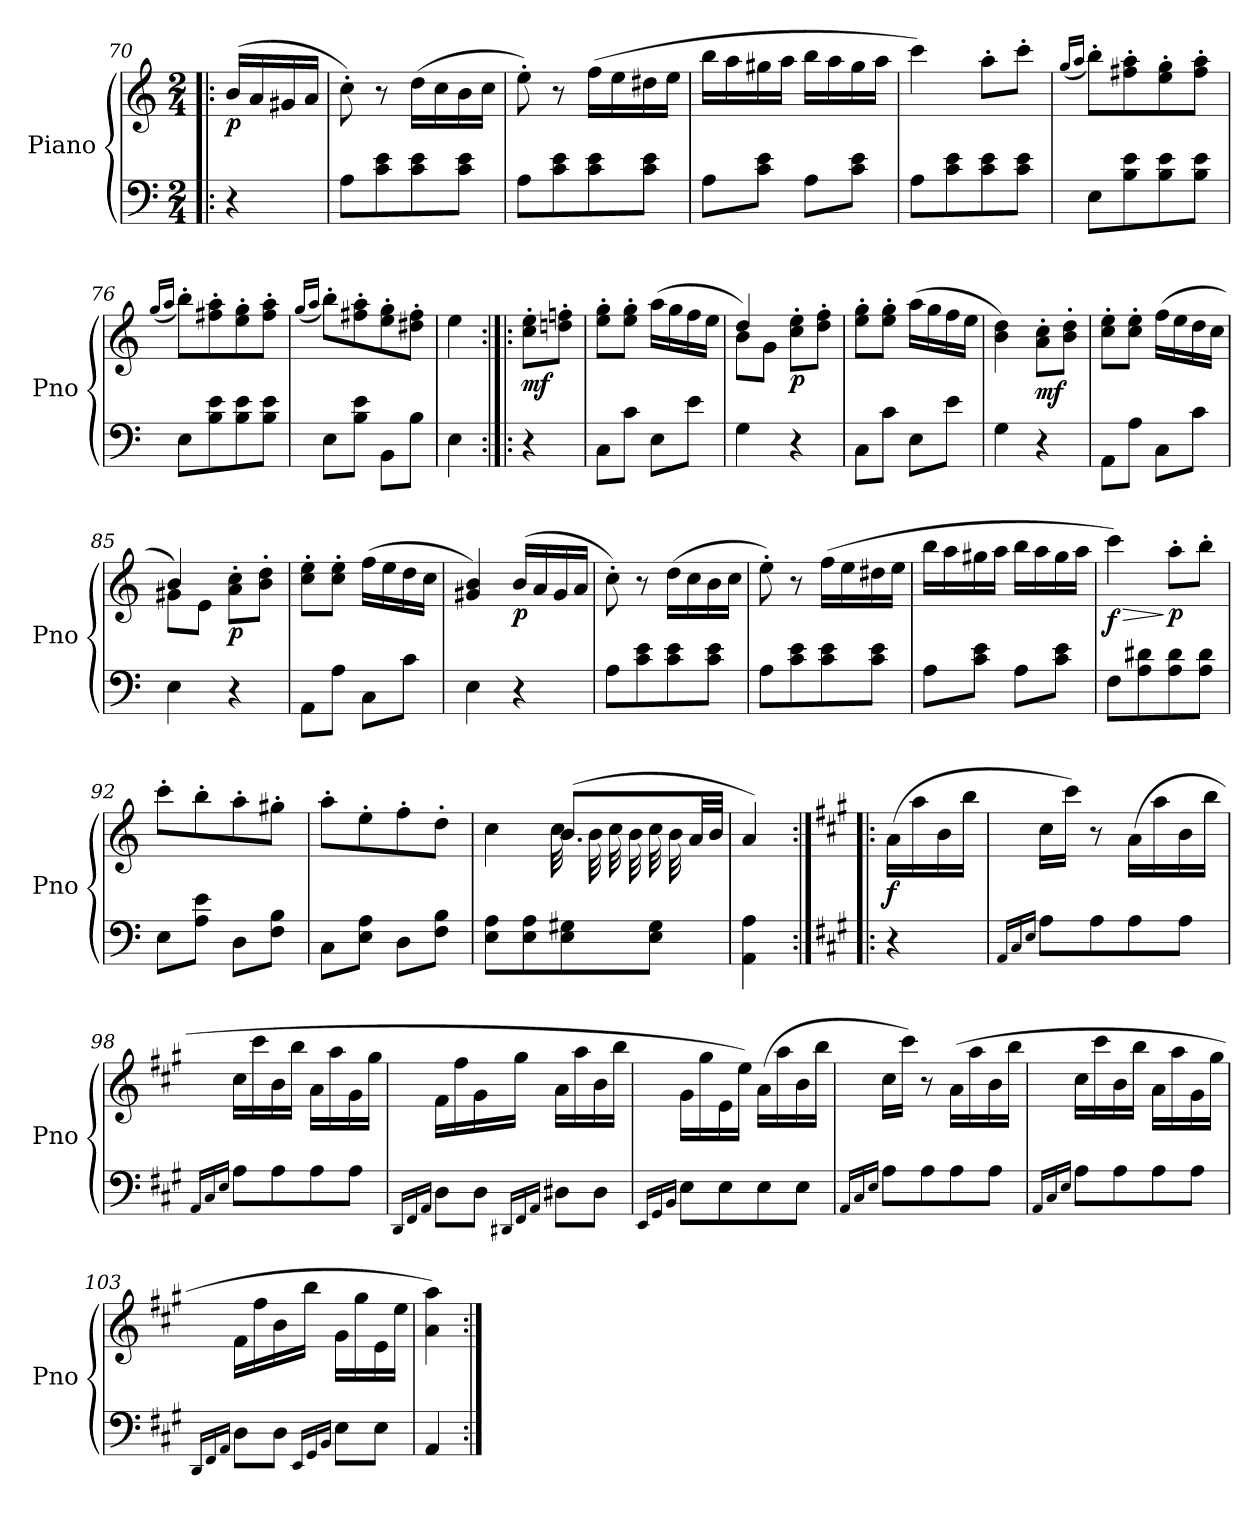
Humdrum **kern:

**kern	**kern	**dynam
*part1	*part1	*part1
*staff2	*staff1	*staff1/2
*I"Piano	*	*
*I'Pno	*	*
*clefF4	*clefG2	*
*k[]	*k[]	*
*M2/4	*M2/4	*
=70!|:	=70!|:	=70!|:
!	!	!LO:DY:b
4r	(16b/LL	p
.	16a/	.
.	16g#X/	.
.	16a/JJ	.
=71	=71	=71
8A\L	8cc'\)	.
8c\ 8e\	8r	.
8c\ 8e\	(16dd\LL	.
.	16cc\	.
8c\ 8e\J	16b\	.
.	16cc\JJ	.
=72	=72	=72
8A\L	8ee'\)	.
8c\ 8e\	8r	.
8c\ 8e\	(16ff\LL	.
.	16ee\	.
8c\ 8e\J	16dd#X\	.
.	16ee\JJ	.
=73	=73	=73
8A\L	16bb\LL	.
.	16aa\	.
8c\ 8e\J	16gg#X\	.
.	16aa\JJ	.
8A\L	16bb\LL	.
.	16aa\	.
8c\ 8e\J	16gg#\	.
.	16aa\JJ	.
=74	=74	=74
8A\L	4ccc\)	.
8c\ 8e\	.	.
8c\ 8e\	8aa'\L	.
8c\ 8e\J	8ccc'\J	.
=75	=75	=75
.	(16qgg/LL	.
.	16qaa/JJ	.
8E\L	8bb'\L)	.
8B\ 8e\	8ff#X\' 8aa\'	.
8B\ 8e\	8ee\' 8gg\'	.
8B\ 8e\J	8ff#\' 8aa\'J	.
=76	=76	=76
.	(16qgg/LL	.
.	16qaa/JJ	.
8E\L	8bb'\L)	.
8B\ 8e\	8ff#X\' 8aa\'	.
8B\ 8e\	8ee\' 8gg\'	.
8B\ 8e\J	8ff#\' 8aa\'J	.
=77	=77	=77
.	(16qgg/LL	.
.	16qaa/JJ	.
8E\L	8bb'\L)	.
8B\ 8e\J	8ff#X\' 8aa\'	.
8BB\L	8ee\' 8gg\'	.
8B\J	8dd#X\' 8ff#\'J	.
=78	=78	=78
4E\	4ee\	.
=79:|!|:	=79:|!|:	=79:|!|:
!	!	!LO:DY:b
4r	8cc\' 8ee\'L	mf
.	8ddn\' 8ffn\'J	.
=80	=80	=80
8C\L	8ee\' 8gg\'L	.
8c\J	8ee\' 8gg\'J	.
8E\L	(16aa\LL	.
.	16gg\	.
8e\J	16ff\	.
.	16ee\JJ	.
=81	=81	=81
*	*^	*
4G\	4dd/)	8b\L	.
.	.	8g\J	.
!	!	!	!LO:DY:b
4r	8cc\' 8ee\'L	4ryy	p
.	8dd\' 8ff\'J	.	.
*	*v	*v	*
=82	=82	=82
8C\L	8ee\' 8gg\'L	.
8c\J	8ee\' 8gg\'J	.
8E\L	(16aa\LL	.
.	16gg\	.
8e\J	16ff\	.
.	16ee\JJ	.
=83	=83	=83
4G\	4b\ 4dd\)	.
!	!	!LO:DY:b
4r	8a\' 8cc\'L	mf
.	8b\' 8dd\'J	.
=84	=84	=84
8AA\L	8cc\' 8ee\'L	.
8A\J	8cc\' 8ee\'J	.
8C\L	(16ff\LL	.
.	16ee\	.
8c\J	16dd\	.
.	16cc\JJ	.
=85	=85	=85
*	*^	*
4E\	4b/)	8g#X\L	.
.	.	8e\J	.
!	!	!	!LO:DY:b
4r	8a\' 8cc\'L	4ryy	p
.	8b\' 8dd\'J	.	.
*	*v	*v	*
=86	=86	=86
8AA\L	8cc\' 8ee\'L	.
8A\J	8cc\' 8ee\'J	.
8C\L	(16ff\LL	.
.	16ee\	.
8c\J	16dd\	.
.	16cc\JJ	.
=87	=87	=87
4E\	4g#X/ 4b/)	.
!	!	!LO:DY:b
4r	(16b/LL	p
.	16a/	.
.	16g#/	.
.	16a/JJ	.
=88	=88	=88
8A\L	8cc'\)	.
8c\ 8e\	8r	.
8c\ 8e\	(16dd\LL	.
.	16cc\	.
8c\ 8e\J	16b\	.
.	16cc\JJ	.
=89	=89	=89
8A\L	8ee'\)	.
8c\ 8e\	8r	.
8c\ 8e\	(16ff\LL	.
.	16ee\	.
8c\ 8e\J	16dd#X\	.
.	16ee\JJ	.
=90	=90	=90
!	!	!LO:DY:b
8A\L	16bb\LL	other-dynamics
.	16aa\	.
8c\ 8e\J	16gg#X\	.
.	16aa\JJ	.
8A\L	16bb\LL	.
.	16aa\	.
8c\ 8e\J	16gg#\	.
.	16aa\JJ	.
=91	=91	=91
!	!	!LO:HP:b
!	!	!LO:DY:n=1:b
8F\L	4ccc\)	> f
8A\ 8d#X\	.	.
!	!	!LO:DY:n=2:b
8A\ 8d#\	8aa'\L	] p
8A\ 8d#\J	8bb'\J	.
=92	=92	=92
8E\L	8ccc'\L	.
8A\ 8e\J	8bb'\	.
8D\L	8aa'\	.
8F\ 8B\J	8gg#X'\J	.
=93	=93	=93
8C\L	8aa'\L	.
8E\ 8A\J	8ee'\	.
8D\L	8ff'\	.
8F\ 8B\J	8dd'\J	.
=94	=94	=94
*	*^	*
8E\ 8A\L	4cc\	4ryy	.
8E\ 8A\	.	.	.
8E\ 8G#X\	(8.b/L	32cc	.
.	.	32b	.
.	.	32cc	.
.	.	32b	.
8E\ 8G#\J	.	32cc	.
.	.	32b	.
.	32a/LL	16ryy	.
.	32b/JJJ	.	.
*	*v	*v	*
=95	=95	=95
4AA\ 4A\	4a/)	.
=96:|!|:	=96:|!|:	=96:|!|:
*k[f#c#g#]	*k[f#c#g#]	*
!	!	!LO:DY:b
4r	(16a\LL	f
.	16aa\	.
.	16b\	.
.	16bb\JJ	.
=97	=97	=97
16qAA/LL	.	.
16qC#/	.	.
16qE/JJ	.	.
8A\L	16cc#\LL	.
.	16ccc#\JJ)	.
8A\	8r	.
8A\	(16a\LL	.
.	16aa\	.
8A\J	16b\	.
.	16bb\JJ	.
=98	=98	=98
16qAA/LL	.	.
16qC#/	.	.
16qE/JJ	.	.
8A\L	16cc#\LL	.
.	16ccc#\	.
8A\	16b\	.
.	16bb\JJ	.
8A\	16a\LL	.
.	16aa\	.
8A\J	16g#\	.
.	16gg#\JJ	.
=99	=99	=99
16qDD/LL	.	.
16qFF#/	.	.
16qAA/JJ	.	.
8D\L	16f#\LL	.
.	16ff#\	.
8D\J	16g#\	.
.	16gg#\JJ	.
16qDD#X/LL	.	.
16qFF#/	.	.
16qAA/JJ	.	.
8D#X\L	16a\LL	.
.	16aa\	.
8D#\J	16b\	.
.	16bb\JJ	.
=100	=100	=100
16qEE/LL	.	.
16qGG#/	.	.
16qBB/JJ	.	.
8E\L	16g#\LL	.
.	16gg#\	.
8E\	16e\	.
.	16ee\JJ)	.
8E\	(16a\LL	.
.	16aa\	.
8E\J	16b\	.
.	16bb\JJ	.
=101	=101	=101
16qAA/LL	.	.
16qC#/	.	.
16qE/JJ	.	.
8A\L	16cc#\LL	.
.	16ccc#\JJ)	.
8A\	8r	.
8A\	(16a\LL	.
.	16aa\	.
8A\J	16b\	.
.	16bb\JJ	.
=102	=102	=102
16qAA/LL	.	.
16qC#/	.	.
16qE/JJ	.	.
8A\L	16cc#\LL	.
.	16ccc#\	.
8A\	16b\	.
.	16bb\JJ	.
8A\	16a\LL	.
.	16aa\	.
8A\J	16g#\	.
.	16gg#\JJ	.
=103	=103	=103
16qDD/LL	.	.
16qFF#/	.	.
16qAA/JJ	.	.
8D\L	16f#\LL	.
.	16ff#\	.
8D\J	16b\	.
.	16bb\JJ	.
16qEE/LL	.	.
16qGG#/	.	.
16qBB/JJ	.	.
8E\L	16g#\LL	.
.	16gg#\	.
8E\J	16e\	.
.	16ee\JJ	.
=104	=104	=104
4AA/	4a\ 4aa\)	.
=:|!	=:|!	=:|!
*-	*-	*-
